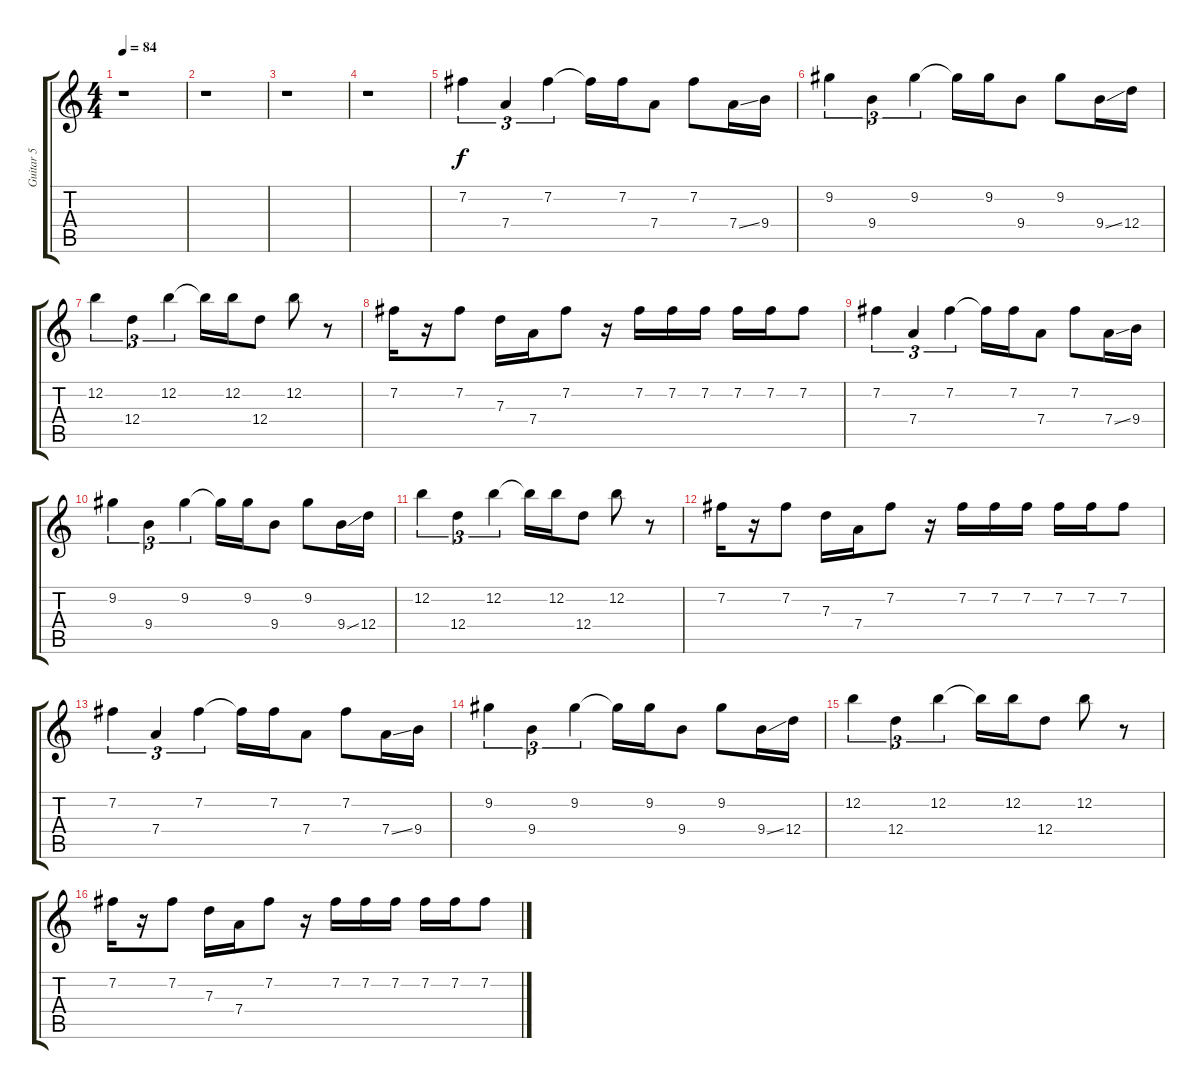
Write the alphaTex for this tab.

\track ("Guitar 5" "Guitar 5") {instrument electricguitarclean}
\staff {score tabs}
\tuning (E4 B3 G3 D3 A2 E2) {hide}
\ts (4 4)
\tempo 84
\clef g2
\ks c
r.1{dy f} |
r.1 |
r.1 |
r.1 |
7.2.4{tu (3 2)} 7.4.4{tu (3 2)} 7.2.4{tu (3 2)} 7.2{t}.16 7.2.16 7.4.8 7.2.8 7.4{ss}.16 9.4.16 |
9.2.4{tu (3 2)} 9.4.4{tu (3 2)} 9.2.4{tu (3 2)} 9.2{t}.16 9.2.16 9.4.8 9.2.8 9.4{ss}.16 12.4.16 |
12.2.4{tu (3 2)} 12.4.4{tu (3 2)} 12.2.4{tu (3 2)} 12.2{t}.16 12.2.16 12.4.8 12.2.8 r.8 |
7.2.16 r.16 7.2.8 7.3.16 7.4.16 7.2.8 r.16 7.2.16 7.2.16 7.2.16 7.2.16 7.2.16 7.2.8 |
7.2.4{tu (3 2)} 7.4.4{tu (3 2)} 7.2.4{tu (3 2)} 7.2{t}.16 7.2.16 7.4.8 7.2.8 7.4{ss}.16 9.4.16 |
9.2.4{tu (3 2)} 9.4.4{tu (3 2)} 9.2.4{tu (3 2)} 9.2{t}.16 9.2.16 9.4.8 9.2.8 9.4{ss}.16 12.4.16 |
12.2.4{tu (3 2)} 12.4.4{tu (3 2)} 12.2.4{tu (3 2)} 12.2{t}.16 12.2.16 12.4.8 12.2.8 r.8 |
7.2.16 r.16 7.2.8 7.3.16 7.4.16 7.2.8 r.16 7.2.16 7.2.16 7.2.16 7.2.16 7.2.16 7.2.8 |
7.2.4{tu (3 2)} 7.4.4{tu (3 2)} 7.2.4{tu (3 2)} 7.2{t}.16 7.2.16 7.4.8 7.2.8 7.4{ss}.16 9.4.16 |
9.2.4{tu (3 2)} 9.4.4{tu (3 2)} 9.2.4{tu (3 2)} 9.2{t}.16 9.2.16 9.4.8 9.2.8 9.4{ss}.16 12.4.16 |
12.2.4{tu (3 2)} 12.4.4{tu (3 2)} 12.2.4{tu (3 2)} 12.2{t}.16 12.2.16 12.4.8 12.2.8 r.8 |
7.2.16 r.16 7.2.8 7.3.16 7.4.16 7.2.8 r.16 7.2.16 7.2.16 7.2.16 7.2.16 7.2.16 7.2.8
